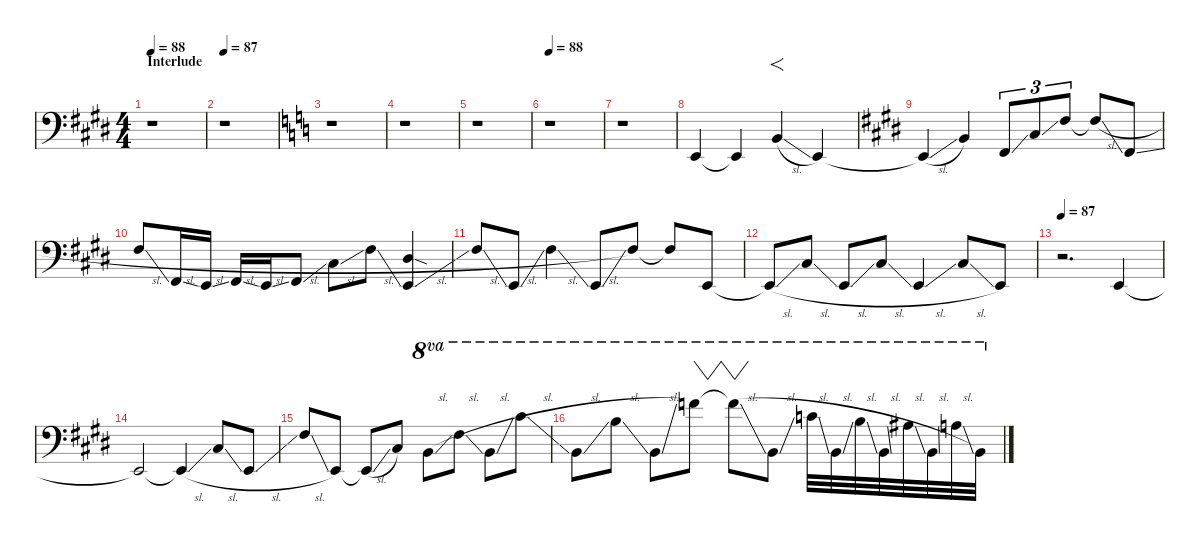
\defaultSystemsLayout 4
\hideDynamics
\bracketExtendMode nobrackets
\singleTrackTrackNamePolicy hidden
\multiTrackTrackNamePolicy hidden
\firstSystemTrackNameMode fullname
\firstSystemTrackNameOrientation horizontal
\otherSystemsTrackNameOrientation horizontal
\track ("Theramin/Effects 1" "fx.synth.") {defaultSystemsLayout 32 instrument seashore}
\staff {score}
\tuning (E4 B3 G3 D3 A2 E2)
\ts (4 4)
\section ("" "Interlude")
\tempo 88
\clef f4
\ks e
r.1{dy p beam Down} |
\tempo 87
r.1{beam Down} |
\ks c
r.1{beam Down} |
r.1{beam Down} |
r.1{beam Down} |
\tempo 88
r.1{beam Down} |
r.1{beam Down} |
0.6.4{beam Up} 0.6{t}.4{dy f beam Up} 7.6{sl}.4{f beam Up} 0.6.4{beam Up} |
\ks e
0.6{sl t acc forcenatural}.4{beam Up} 7.6{acc forcenatural}.4{beam Up} 2.6{ss acc #}.8{tu (3 2) beam Up} 9.6{ss acc #}.8{tu (3 2) beam Up} 14.6{acc #}.8{tu (3 2) beam Up} 14.6{sl t acc #}.8{beam Up} 2.6{sl acc #}.8{beam Up} |
14.6{sl acc #}.8{beam Up} 2.6{sl acc #}.16{beam Up} 0.6{sl acc forcenatural}.16{beam Up} 2.6{sl acc #}.16{beam Up} 0.6{sl acc forcenatural}.16{beam Up} 2.6{sl acc #}.8{beam Up} 9.6{sl acc #}.8{beam Down} 14.6{sl acc #}.8{beam Down} (6.5{sod acc #} 0.6{sl acc forcenatural}).4{dy ff beam Up} |
14.6{sl acc #}.8{dy f beam Up} 0.6{sl acc forcenatural}.8{beam Up} 14.6{sl acc #}.4{beam Down} 0.6{sl acc forcenatural}.8{beam Up} 14.6{acc #}.8{beam Up} 14.6{t acc #}.8{beam Up} 0.6{acc forcenatural}.8{beam Up} |
0.6{sl t acc forcenatural}.8{beam Up} 9.6{sl acc #}.8{dy mf beam Up} 0.6{sl acc forcenatural}.8{dy mp beam Up} 9.6{sl acc #}.8{dy p beam Up} 0.6{sl acc forcenatural}.4{dy pp beam Up} 9.6{sl acc #}.8{dy ppp beam Up} 0.6{acc forcenatural}.8{dy f beam Up} |
\tempo 87
r.2{d beam Down} 0.6{acc forcenatural}.4{beam Up} |
0.6{t acc forcenatural}.2{beam Up} 0.6{sl t acc forcenatural}.4{beam Up} 9.6{sl acc #}.8{beam Up} 0.6{sl acc forcenatural}.8{beam Up} |
14.6{sl acc #}.8{beam Up} 0.6{acc forcenatural}.8{beam Up} 0.6{sl t acc forcenatural}.8{beam Up} 9.6{acc #}.8{beam Up} 0.2{sl acc forcenatural}.8{ot 8va beam Down} 7.2{sl acc #}.8{ot 8va beam Down} 0.2{sl acc forcenatural}.8{ot 8va beam Down} 14.2{sl acc #}.8{ot 8va beam Down} |
0.2{sl acc forcenatural}.8{ot 8va beam Down} 12.2{sl acc forcenatural}.8{ot 8va beam Down} 0.2{sl acc forcenatural}.8{ot 8va beam Down} 18.2{acc forcenatural}.8{vw ot 8va beam Down} 18.2{sl t acc forcenatural}.8{vw ot 8va beam Down} 0.2{sl acc forcenatural}.8{ot 8va beam Down} 13.2{sl acc forcenatural}.32{ot 8va beam Down} 0.2{sl acc forcenatural}.32{ot 8va beam Down} 12.2{sl acc forcenatural}.32{ot 8va beam Down} 0.2{sl acc forcenatural}.32{ot 8va beam Down} 11.2{sl acc #}.32{ot 8va beam Down} 0.2{sl acc forcenatural}.32{ot 8va beam Down} 10.2{sl acc forcenatural}.32{ot 8va beam Down} 0.2{sl acc forcenatural}.32{ot 8va beam Down}
